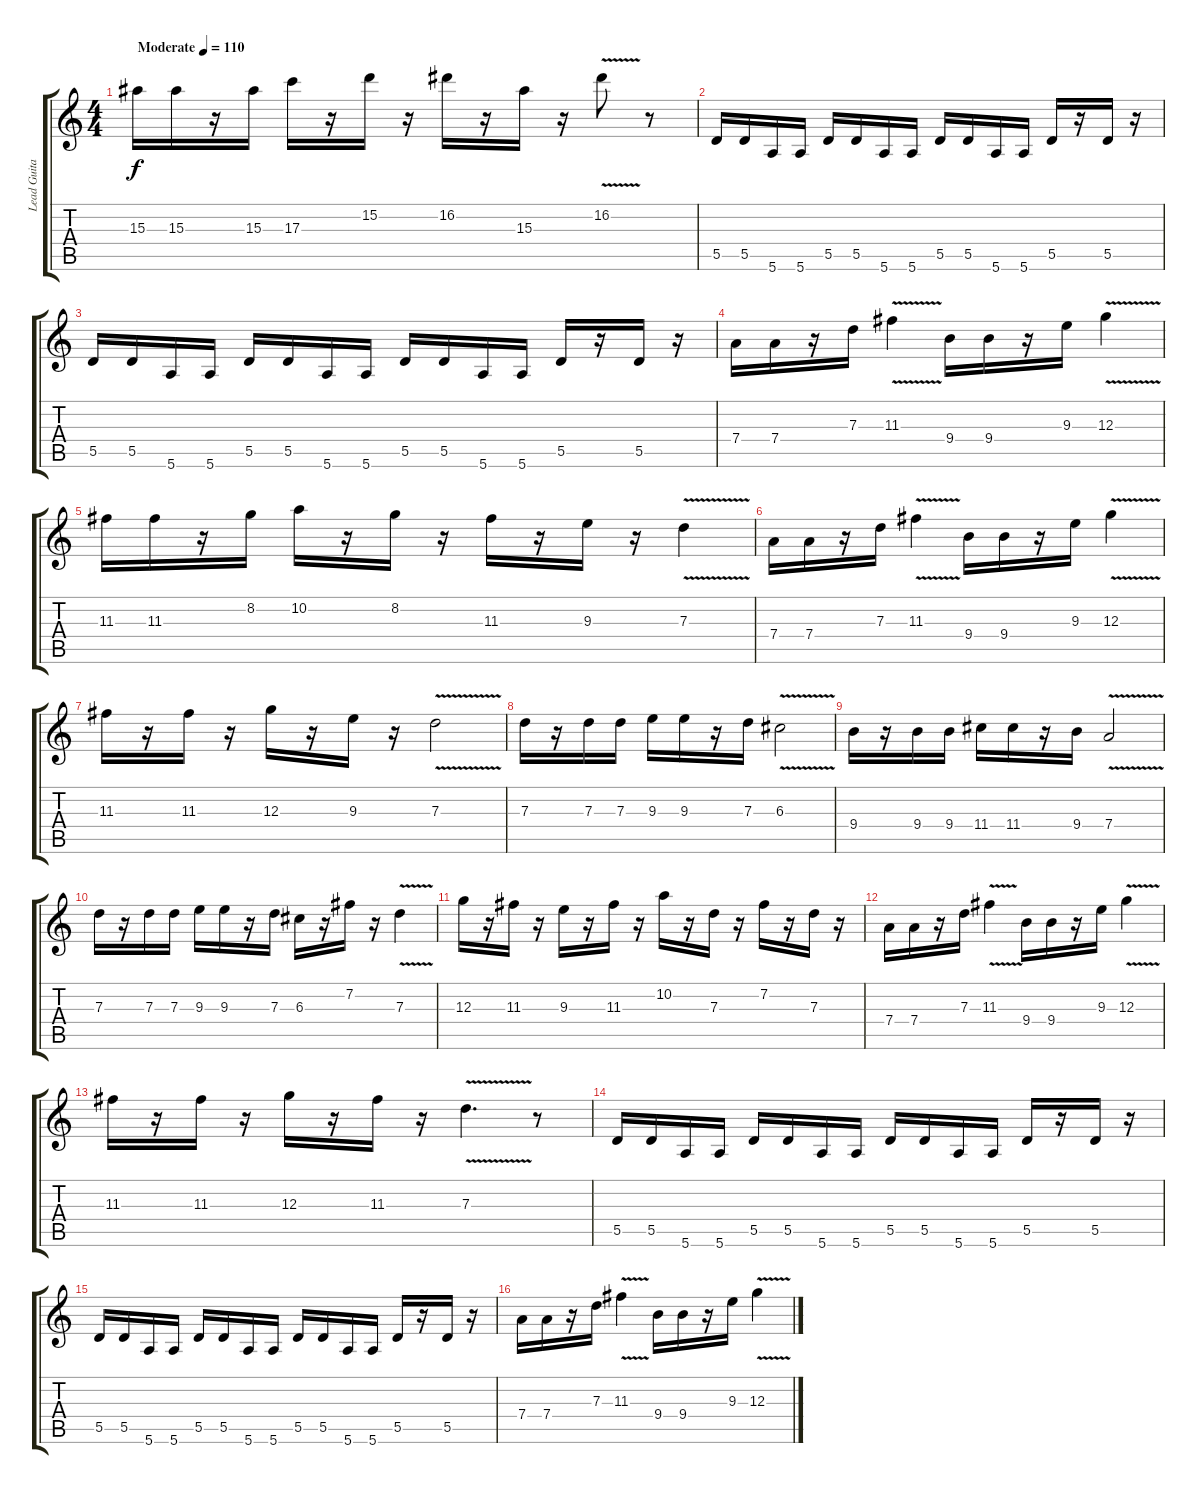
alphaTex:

\track ("Lead Guitar 2" "Lead Guita") {instrument overdrivenguitar}
\staff {score tabs}
\tuning (E4 B3 G3 D3 A2 E2) {hide}
\ts (4 4)
\tempo (110 "Moderate")
\clef g2
\ks c
15.3.16{dy f volume 14 instrument overdrivenguitar} 15.3.16 r.16 15.3.16 17.3.16 r.16 15.2.16 r.16 16.2.16 r.16 15.3.16 r.16 16.2{v}.8 r.8 |
5.5.16{volume 15} 5.5.16 5.6.16 5.6.16 5.5.16 5.5.16 5.6.16 5.6.16 5.5.16 5.5.16 5.6.16 5.6.16 5.5.16 r.16 5.5.16 r.16 |
5.5.16 5.5.16 5.6.16 5.6.16 5.5.16 5.5.16 5.6.16 5.6.16 5.5.16 5.5.16 5.6.16 5.6.16 5.5.16 r.16 5.5.16 r.16 |
7.4.16 7.4.16 r.16 7.3.16 11.3{v}.4 9.4.16 9.4.16 r.16 9.3.16 12.3{v}.4 |
11.3.16 11.3.16 r.16 8.2.16 10.2.16 r.16 8.2.16 r.16 11.3.16 r.16 9.3.16 r.16 7.3{v}.4 |
7.4.16 7.4.16 r.16 7.3.16 11.3{v}.4 9.4.16 9.4.16 r.16 9.3.16 12.3{v}.4 |
11.3.16 r.16 11.3.16 r.16 12.3.16 r.16 9.3.16 r.16 7.3{v}.2 |
7.3.16 r.16 7.3.16 7.3.16 9.3.16 9.3.16 r.16 7.3.16 6.3{v}.2 |
9.4.16 r.16 9.4.16 9.4.16 11.4.16 11.4.16 r.16 9.4.16 7.4{v}.2 |
7.3.16 r.16 7.3.16 7.3.16 9.3.16 9.3.16 r.16 7.3.16 6.3.16 r.16 7.2.16 r.16 7.3{v}.4 |
12.3.16 r.16 11.3.16 r.16 9.3.16 r.16 11.3.16 r.16 10.2.16 r.16 7.3.16 r.16 7.2.16 r.16 7.3.16 r.16 |
7.4.16 7.4.16 r.16 7.3.16 11.3{v}.4 9.4.16 9.4.16 r.16 9.3.16 12.3{v}.4 |
11.3.16 r.16 11.3.16 r.16 12.3.16 r.16 11.3.16 r.16 7.3{v}.4{d} r.8 |
5.5.16 5.5.16 5.6.16 5.6.16 5.5.16 5.5.16 5.6.16 5.6.16 5.5.16 5.5.16 5.6.16 5.6.16 5.5.16 r.16 5.5.16 r.16 |
5.5.16 5.5.16 5.6.16 5.6.16 5.5.16 5.5.16 5.6.16 5.6.16 5.5.16 5.5.16 5.6.16 5.6.16 5.5.16 r.16 5.5.16 r.16 |
7.4.16 7.4.16 r.16 7.3.16 11.3{v}.4 9.4.16 9.4.16 r.16 9.3.16 12.3{v}.4
